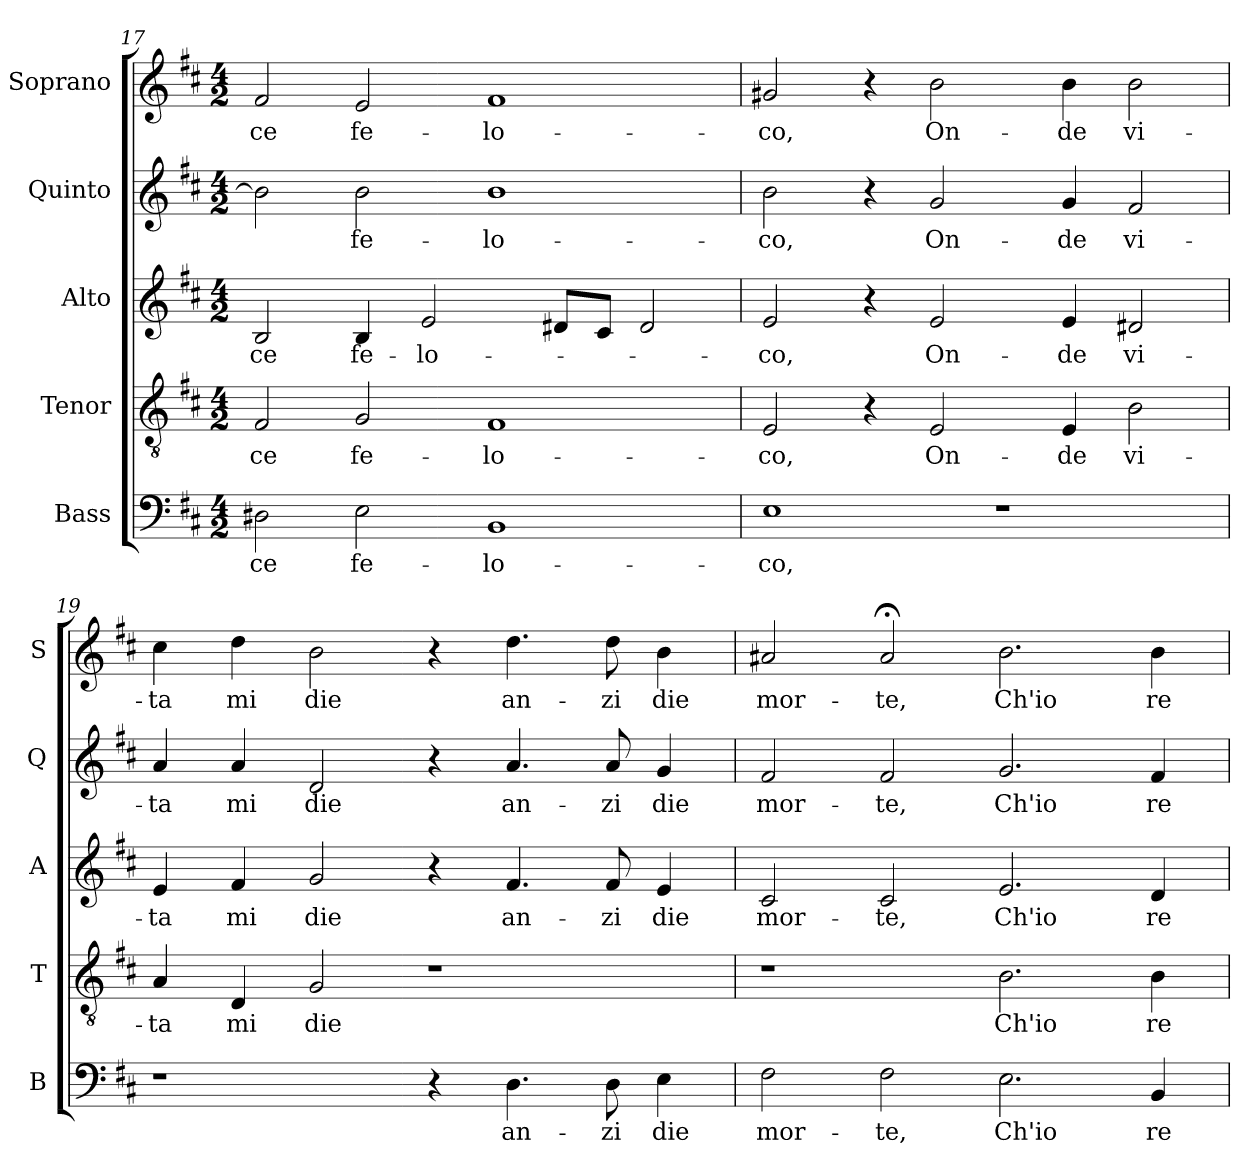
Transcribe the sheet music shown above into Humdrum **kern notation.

**kern	**text	**kern	**text	**kern	**text	**kern	**text	**kern	**text
*part5	*part5	*part4	*part4	*part3	*part3	*part2	*part2	*part1	*part1
*staff5	*staff5	*staff4	*staff4	*staff3	*staff3	*staff2	*staff2	*staff1	*staff1
*I"Bass	*	*I"Tenor	*	*I"Alto	*	*I"Quinto	*	*I"Soprano	*
*I'B	*	*I'T	*	*I'A	*	*I'Q	*	*I'S	*
*clefF4	*	*clefGv2	*	*clefG2	*	*clefG2	*	*clefG2	*
*k[f#c#]	*	*k[f#c#]	*	*k[f#c#]	*	*k[f#c#]	*	*k[f#c#]	*
*D:	*	*D:	*	*D:	*	*D:	*	*D:	*
*M4/2	*	*M4/2	*	*M4/2	*	*M4/2	*	*M4/2	*
=17	=17	=17	=17	=17	=17	=17	=17	=17	=17
!	!LO:LY:b	!	!	!	!	!	!	!	!
!	!	!	!LO:LY:b	!	!	!	!	!	!
!	!	!	!	!	!LO:LY:b	!	!	!	!
!	!	!	!	!	!	!	!	!	!LO:LY:b
2D#X\	-ce	2F#/	-ce	2B/	-ce	2b\]	.	2f#/	-ce
!	!LO:LY:b	!	!	!	!	!	!	!	!
!	!	!	!LO:LY:b	!	!	!	!	!	!
!	!	!	!	!	!LO:LY:b	!	!	!	!
!	!	!	!	!	!	!	!LO:LY:b	!	!
!	!	!	!	!	!	!	!	!	!LO:LY:b
2E\	fe-	2G/	fe-	4B/	fe-	2b\	fe-	2e/	fe-
!	!	!	!	!	!LO:LY:b	!	!	!	!
.	.	.	.	2e/	-lo-	.	.	.	.
!	!LO:LY:b	!	!	!	!	!	!	!	!
!	!	!	!LO:LY:b	!	!	!	!	!	!
!	!	!	!	!	!	!	!LO:LY:b	!	!
!	!	!	!	!	!	!	!	!	!LO:LY:b
1BB	-lo-	1F#	-lo-	.	.	1b	-lo-	1f#	-lo-
.	.	.	.	8d#X/L	.	.	.	.	.
.	.	.	.	8c#/J	.	.	.	.	.
.	.	.	.	2d#/	.	.	.	.	.
=18	=18	=18	=18	=18	=18	=18	=18	=18	=18
!	!LO:LY:b	!	!	!	!	!	!	!	!
!	!	!	!LO:LY:b	!	!	!	!	!	!
!	!	!	!	!	!LO:LY:b	!	!	!	!
!	!	!	!	!	!	!	!LO:LY:b	!	!
!	!	!	!	!	!	!	!	!	!LO:LY:b
1E	-co,	2E/	-co,	2e/	-co,	2b\	-co,	2g#X/	-co,
.	.	4r	.	4r	.	4r	.	4r	.
!	!	!	!LO:LY:b	!	!	!	!	!	!
!	!	!	!	!	!LO:LY:b	!	!	!	!
!	!	!	!	!	!	!	!LO:LY:b	!	!
!	!	!	!	!	!	!	!	!	!LO:LY:b
.	.	2E/	On-	2e/	On-	2g/	On-	2b\	On-
1r	.	.	.	.	.	.	.	.	.
!	!	!	!LO:LY:b	!	!	!	!	!	!
!	!	!	!	!	!LO:LY:b	!	!	!	!
!	!	!	!	!	!	!	!LO:LY:b	!	!
!	!	!	!	!	!	!	!	!	!LO:LY:b
.	.	4E/	-de	4e/	-de	4g/	-de	4b\	-de
!	!	!	!LO:LY:b	!	!	!	!	!	!
!	!	!	!	!	!LO:LY:b	!	!	!	!
!	!	!	!	!	!	!	!LO:LY:b	!	!
!	!	!	!	!	!	!	!	!	!LO:LY:b
.	.	2B\	vi-	2d#X/	vi-	2f#/	vi-	2b\	vi-
=19	=19	=19	=19	=19	=19	=19	=19	=19	=19
!	!	!	!LO:LY:b	!	!	!	!	!	!
!	!	!	!	!	!LO:LY:b	!	!	!	!
!	!	!	!	!	!	!	!LO:LY:b	!	!
!	!	!	!	!	!	!	!	!	!LO:LY:b
1r	.	4A/	-ta	4e/	-ta	4a/	-ta	4cc#\	-ta
!	!	!	!LO:LY:b	!	!	!	!	!	!
!	!	!	!	!	!LO:LY:b	!	!	!	!
!	!	!	!	!	!	!	!LO:LY:b	!	!
!	!	!	!	!	!	!	!	!	!LO:LY:b
.	.	4D/	mi	4f#/	mi	4a/	mi	4dd\	mi
!	!	!	!LO:LY:b	!	!	!	!	!	!
!	!	!	!	!	!LO:LY:b	!	!	!	!
!	!	!	!	!	!	!	!LO:LY:b	!	!
!	!	!	!	!	!	!	!	!	!LO:LY:b
.	.	2G/	die	2g/	die	2d/	die	2b\	die
4r	.	1r	.	4r	.	4r	.	4r	.
!	!LO:LY:b	!	!	!	!	!	!	!	!
!	!	!	!	!	!LO:LY:b	!	!	!	!
!	!	!	!	!	!	!	!LO:LY:b	!	!
!	!	!	!	!	!	!	!	!	!LO:LY:b
4.D\	an-	.	.	4.f#/	an-	4.a/	an-	4.dd\	an-
!	!LO:LY:b	!	!	!	!	!	!	!	!
!	!	!	!	!	!LO:LY:b	!	!	!	!
!	!	!	!	!	!	!	!LO:LY:b	!	!
!	!	!	!	!	!	!	!	!	!LO:LY:b
8D\	-zi	.	.	8f#/	-zi	8a/	-zi	8dd\	-zi
!	!LO:LY:b	!	!	!	!	!	!	!	!
!	!	!	!	!	!LO:LY:b	!	!	!	!
!	!	!	!	!	!	!	!LO:LY:b	!	!
!	!	!	!	!	!	!	!	!	!LO:LY:b
4E\	die	.	.	4e/	die	4g/	die	4b\	die
!!LO:LB:g=z
=20	=20	=20	=20	=20	=20	=20	=20	=20	=20
!	!LO:LY:b	!	!	!	!	!	!	!	!
!	!	!	!	!	!LO:LY:b	!	!	!	!
!	!	!	!	!	!	!	!LO:LY:b	!	!
!	!	!	!	!	!	!	!	!	!LO:LY:b
2F#\	mor-	1r	.	2c#/	mor-	2f#/	mor-	2a#X/	mor-
!	!LO:LY:b	!	!	!	!	!	!	!	!
!	!	!	!	!	!LO:LY:b	!	!	!	!
!	!	!	!	!	!	!	!LO:LY:b	!	!
!	!	!	!	!	!	!	!	!	!LO:LY:b
2F#\	-te,	.	.	2c#/	-te,	2f#/	-te,	2a#;</	-te,
!	!LO:LY:b	!	!	!	!	!	!	!	!
!	!	!	!LO:LY:b	!	!	!	!	!	!
!	!	!	!	!	!LO:LY:b	!	!	!	!
!	!	!	!	!	!	!	!LO:LY:b	!	!
!	!	!	!	!	!	!	!	!	!LO:LY:b
2.E\	Ch'io	2.B\	Ch'io	2.e/	Ch'io	2.g/	Ch'io	2.b\	Ch'io
!	!LO:LY:b	!	!	!	!	!	!	!	!
!	!	!	!LO:LY:b	!	!	!	!	!	!
!	!	!	!	!	!LO:LY:b	!	!	!	!
!	!	!	!	!	!	!	!LO:LY:b	!	!
!	!	!	!	!	!	!	!	!	!LO:LY:b
4BB/	re-	4B\	re-	4d/	re-	4f#/	re-	4b\	re-
=	=	=	=	=	=	=	=	=	=
*-	*-	*-	*-	*-	*-	*-	*-	*-	*-
